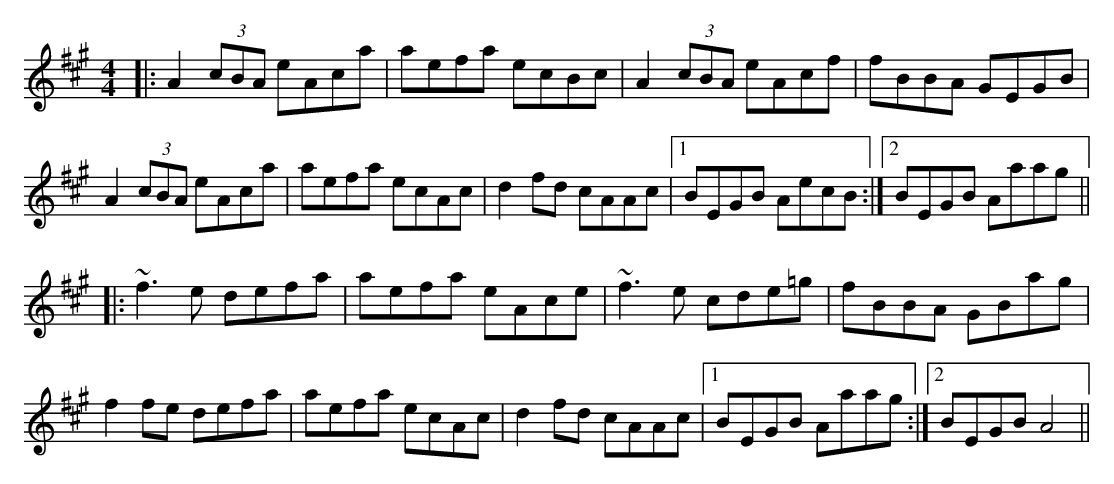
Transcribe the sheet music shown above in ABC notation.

X:1
M:4/4
K:A
|:A2 (3cBA eAca|aefa ecBc|A2 (3cBA eAcf|fBBA GEGB|
A2 (3cBA eAca|aefa ecAc|d2 fd cAAc|1 BEGB AecB:|2 BEGB Aaag||
|:~f3 e defa|aefa eAce|~f3 e cde=g|fBBA GBag|
f2 fe defa|aefa ecAc|d2 fd cAAc|1 BEGB Aaag:|2 BEGB A4||
